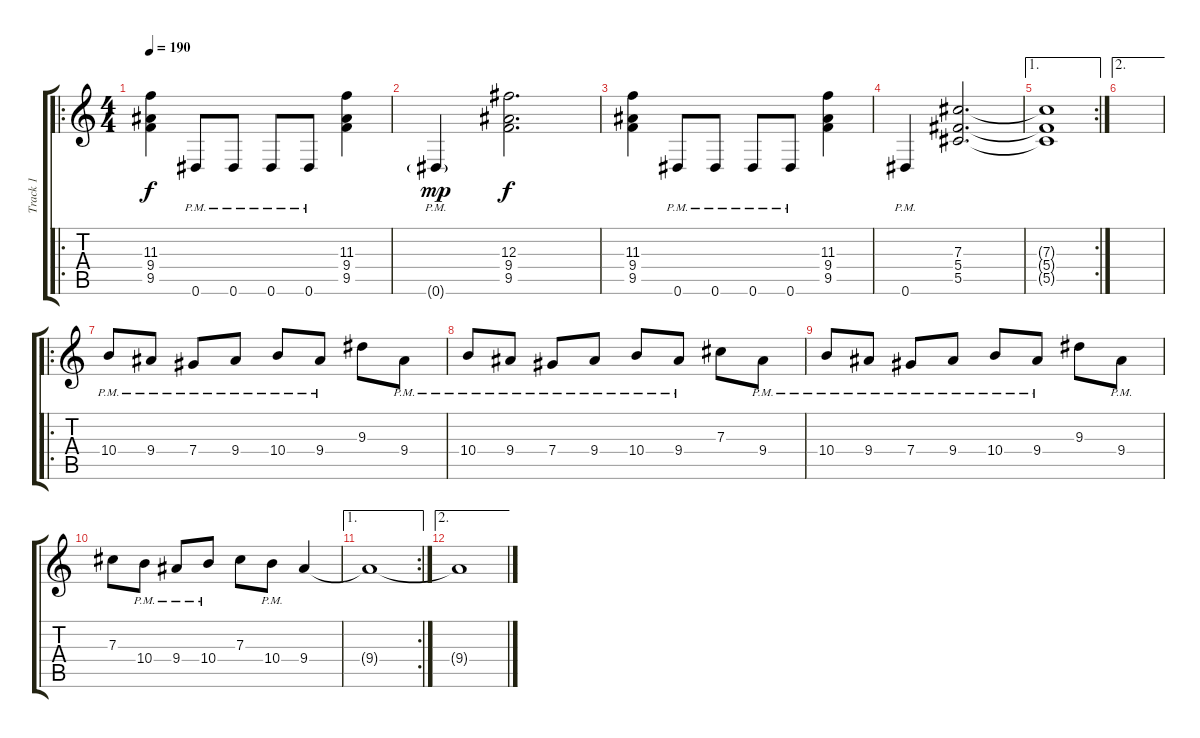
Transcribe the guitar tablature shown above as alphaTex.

\track ("Track 1" "Track 1") {instrument distortionguitar}
\staff {score tabs}
\tuning (Eb4 Bb3 Gb3 Db3 Ab2 Eb2) {hide}
\ro
\ts (4 4)
\tempo 190
\clef g2
\ks c
(11.3 9.4 9.5).4{dy f} 0.6{pm}.8 0.6{pm}.8 0.6{pm}.8 0.6{pm}.8 (11.3 9.4 9.5).4 |
0.6{g pm}.4{dy mp} (12.3 9.4 9.5).2{d dy f} |
(11.3 9.4 9.5).4 0.6{pm}.8 0.6{pm}.8 0.6{pm}.8 0.6{pm}.8 (11.3 9.4 9.5).4 |
0.6{pm}.4 (7.3 5.4 5.5).2{d} |
\ae 1
\rc 2
(7.3{t} 5.4{t} 5.5{t}).1 |
\ae 2
|
\ro
10.4{pm}.8 9.4{pm}.8 7.4{pm}.8 9.4{pm}.8 10.4{pm}.8 9.4{pm}.8 9.3.8 9.4{pm}.8 |
10.4{pm}.8 9.4{pm}.8 7.4{pm}.8 9.4{pm}.8 10.4{pm}.8 9.4{pm}.8 7.3.8 9.4{pm}.8 |
10.4{pm}.8 9.4{pm}.8 7.4{pm}.8 9.4{pm}.8 10.4{pm}.8 9.4{pm}.8 9.3.8 9.4{pm}.8 |
7.3.8 10.4{pm}.8 9.4{pm}.8 10.4{pm}.8 7.3.8 10.4{pm}.8 9.4.4 |
\ae 1
\rc 2
9.4{t}.1 |
\ae 2
9.4{t}.1
